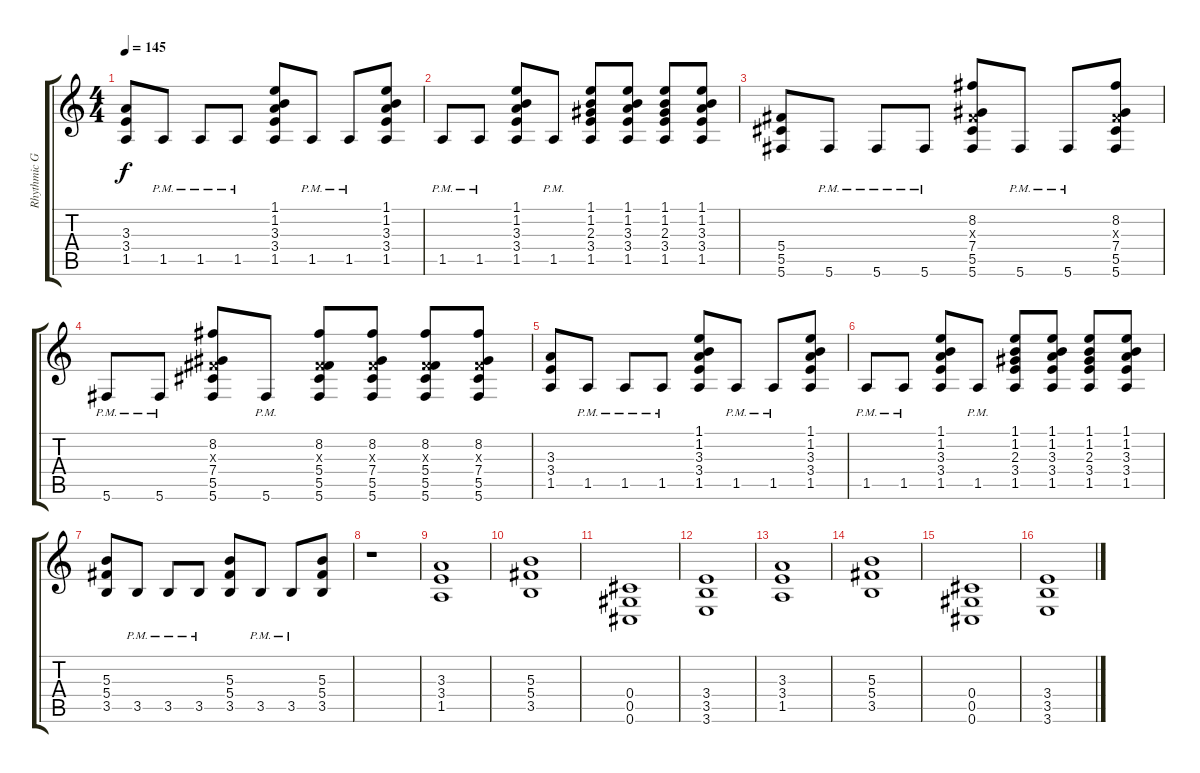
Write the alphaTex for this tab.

\track ("Rhythmic Guitar" "Rhythmic G") {instrument distortionguitar}
\staff {score tabs}
\tuning (Eb4 Bb3 Gb3 Db3 Ab2 Db2) {hide}
\ts (4 4)
\tempo 145
\clef g2
\ks c
(3.3 3.4 1.5).8{dy f volume 7} 1.5{pm}.8 1.5{pm}.8 1.5{pm}.8 (1.1 1.2 3.3 3.4 1.5).8 1.5{pm}.8 1.5{pm}.8 (1.1 1.2 3.3 3.4 1.5).8 |
1.5{pm}.8 1.5{pm}.8 (1.1 1.2 3.3 3.4 1.5).8 1.5{pm}.8 (1.1 1.2 2.3 3.4 1.5).8 (1.1 1.2 3.3 3.4 1.5).8 (1.1 1.2 2.3 3.4 1.5).8 (1.1 1.2 3.3 3.4 1.5).8 |
(5.4 5.5 5.6).8 5.6{pm}.8 5.6{pm}.8 5.6{pm}.8 (8.2 0.3{x} 7.4 5.5 5.6).8 5.6{pm}.8 5.6{pm}.8 (8.2 0.3{x} 7.4 5.5 5.6).8 |
5.6{pm}.8 5.6{pm}.8 (8.2 0.3{x} 7.4 5.5 5.6).8 5.6{pm}.8 (8.2 0.3{x} 5.4 5.5 5.6).8 (8.2 0.3{x} 7.4 5.5 5.6).8 (8.2 0.3{x} 5.4 5.5 5.6).8 (8.2 0.3{x} 7.4 5.5 5.6).8 |
(3.3 3.4 1.5).8 1.5{pm}.8 1.5{pm}.8 1.5{pm}.8 (1.1 1.2 3.3 3.4 1.5).8 1.5{pm}.8 1.5{pm}.8 (1.1 1.2 3.3 3.4 1.5).8 |
1.5{pm}.8 1.5{pm}.8 (1.1 1.2 3.3 3.4 1.5).8 1.5{pm}.8 (1.1 1.2 2.3 3.4 1.5).8 (1.1 1.2 3.3 3.4 1.5).8 (1.1 1.2 2.3 3.4 1.5).8 (1.1 1.2 3.3 3.4 1.5).8 |
(5.3 5.4 3.5).8 3.5{pm}.8 3.5{pm}.8 3.5{pm}.8 (5.3 5.4 3.5).8 3.5{pm}.8 3.5{pm}.8 (5.3 5.4 3.5).8 |
r.1 |
(3.3 3.4 1.5).1 |
(5.3 5.4 3.5).1 |
(0.4 0.5 0.6).1 |
(3.4 3.5 3.6).1 |
(3.3 3.4 1.5).1 |
(5.3 5.4 3.5).1 |
(0.4 0.5 0.6).1 |
(3.4 3.5 3.6).1
